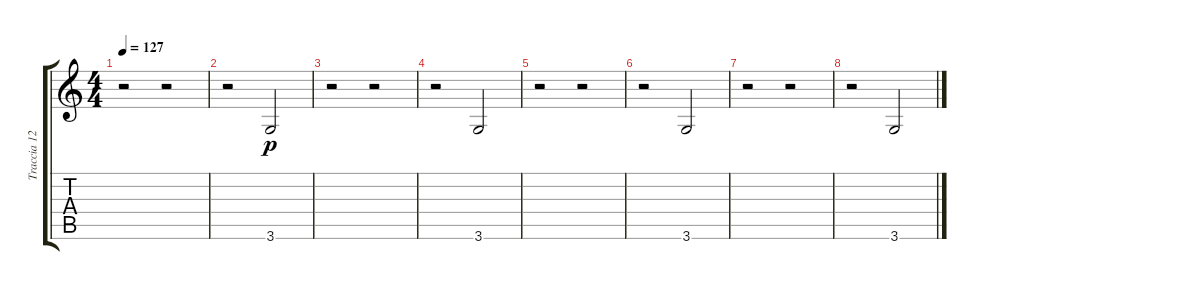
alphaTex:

\track ("Traccia 12" "Traccia 12") {instrument distortionguitar}
\staff {score tabs}
\tuning (E4 B3 G3 D3 A2 E2) {hide}
\ts (4 4)
\tempo 127
\clef g2
\ks c
r.2{dy p} r.2 |
r.2 3.6.2 |
r.2 r.2 |
r.2 3.6.2 |
r.2 r.2 |
r.2 3.6.2 |
r.2 r.2 |
r.2 3.6.2
